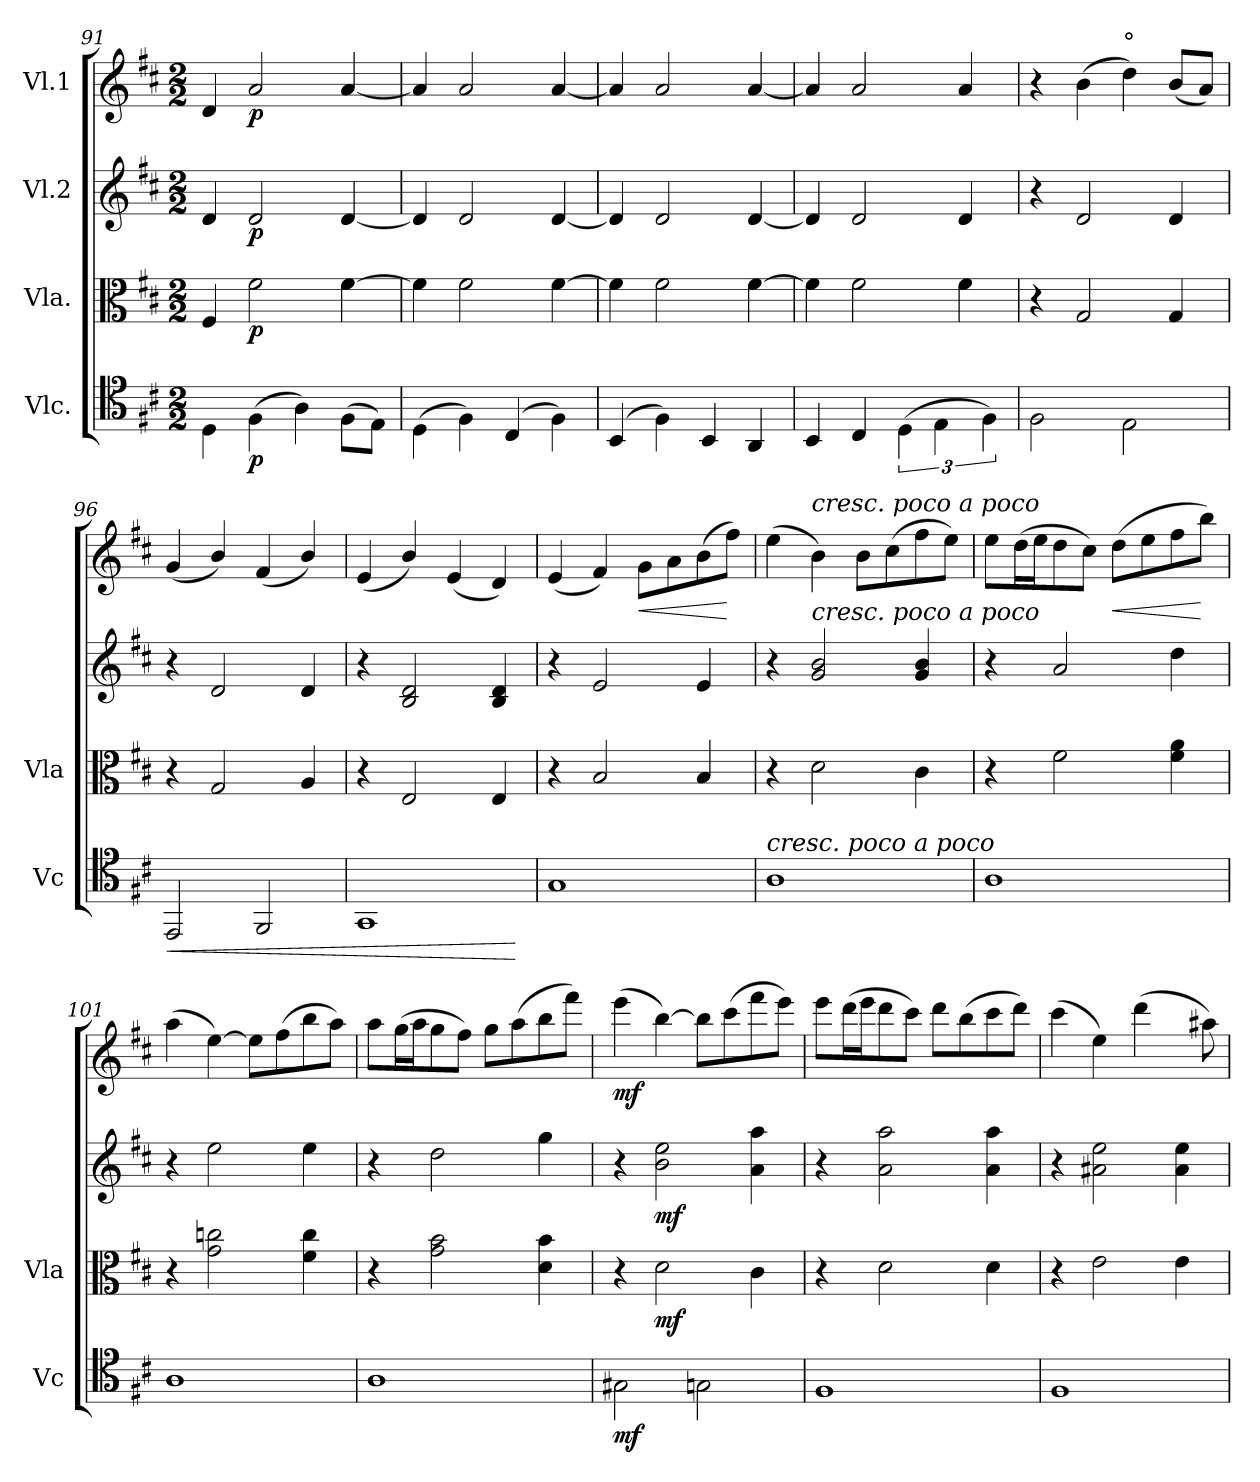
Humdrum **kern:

**kern	**dynam	**kern	**dynam	**kern	**dynam	**kern	**dynam
*part4	*part4	*part3	*part3	*part2	*part2	*part1	*part1
*staff4	*staff4	*staff3	*staff3	*staff2	*staff2	*staff1	*staff1
*I"Vlc.	*	*I"Vla.	*	*I"Vl.2	*	*I"Vl.1	*
*I'Vc	*	*I'Vla	*	*	*	*	*
!!LO:LB:g=z
*clefC4	*	*clefC3	*	*clefG2	*	*clefG2	*
*k[f#c#]	*	*k[f#c#]	*	*k[f#c#]	*	*k[f#c#]	*
*M2/2	*	*M2/2	*	*M2/2	*	*M2/2	*
=91	=91	=91	=91	=91	=91	=91	=91
4D\	.	4F#/	.	4d/	.	4d/	.
!	!LO:DY:b	!	!LO:DY:b	!	!LO:DY:b	!	!LO:DY:b
(4F#\	p	2f#\	p	2d/	p	2a/	p
4A\)	.	.	.	.	.	.	.
(8F#\L	.	[4f#\	.	[4d/	.	[4a/	.
8E\J)	.	.	.	.	.	.	.
=92	=92	=92	=92	=92	=92	=92	=92
(4D\	.	4f#\]	.	4d/]	.	4a/]	.
4F#\)	.	2f#\	.	2d/	.	2a/	.
(4C#/	.	.	.	.	.	.	.
4F#\)	.	[4f#\	.	[4d/	.	[4a/	.
!!LO:PB:g=z
=93	=93	=93	=93	=93	=93	=93	=93
(4BB/	.	4f#\]	.	4d/]	.	4a/]	.
4F#\)	.	2f#\	.	2d/	.	2a/	.
4BB/	.	.	.	.	.	.	.
4AA/	.	[4f#\	.	[4d/	.	[4a/	.
=94	=94	=94	=94	=94	=94	=94	=94
4BB/	.	4f#\]	.	4d/]	.	4a/]	.
4C#/	.	2f#\	.	2d/	.	2a/	.
(6D\	.	.	.	.	.	.	.
6E\	.	.	.	.	.	.	.
.	.	4f#\	.	4d/	.	4a/	.
6F#\)	.	.	.	.	.	.	.
=95	=95	=95	=95	=95	=95	=95	=95
2F#\	.	4r	.	4r	.	4r	.
.	.	2G/	.	2d/	.	(4b\	.
!	!	!	!	!	!	!LO:TX:a:t=°	!
2E\	.	.	.	.	.	4dd\)	.
.	.	4G/	.	4d/	.	(8b/L	.
.	.	.	.	.	.	8a/J)	.
=96	=96	=96	=96	=96	=96	=96	=96
!	!LO:HP:b	!	!	!	!	!	!
2EE/	<	4r	.	4r	.	(4g/	.
.	.	2G/	.	2d/	.	4b/)	.
2FF#/	.	.	.	.	.	(4f#/	.
.	.	4A/	.	4d/	.	4b/)	.
=97	=97	=97	=97	=97	=97	=97	=97
1GG	.	4r	.	4r	.	(4e/	.
.	.	2E/	.	2B/ 2d/	.	4b/)	.
.	.	.	.	.	.	(4e/	.
.	.	4E/	.	4B/ 4d/	.	4d/)	.
.	[	.	.	.	.	.	.
!!LO:LB:g=z
=98	=98	=98	=98	=98	=98	=98	=98
1G	.	4r	.	4r	.	(4e/	.
.	.	2B/	.	2e/	.	4f#/)	.
!	!	!	!	!	!	!	!LO:HP:b
.	.	.	.	.	.	8g\L	<
.	.	.	.	.	.	8a\	.
.	.	4B/	.	4e/	.	(8b\	.
.	.	.	.	.	.	8ff#\J)	[
!!LO:LB:g=z
=99	=99	=99	=99	=99	=99	=99	=99
!LO:TX:a:i:t=cresc.    poco    a      poco	!	!	!	!	!	!	!
1A	.	4r	.	4r	.	(4ee\	.
!	!	!	!	!	!	!LO:TX:a:i:t=cresc.    poco    a      poco	!
!	!	!	!	!LO:TX:a:i:t=cresc.    poco    a      poco	!	!	!
.	.	2d\	.	2g/ 2b/	.	4b\)	.
.	.	.	.	.	.	8b\L	.
.	.	.	.	.	.	(8cc#\	.
.	.	4c#\	.	4g/ 4b/	.	8ff#\	.
.	.	.	.	.	.	8ee\J)	.
=100	=100	=100	=100	=100	=100	=100	=100
1A	.	4r	.	4r	.	8ee\L	.
.	.	.	.	.	.	(16dd\L	.
.	.	.	.	.	.	16ee\J	.
.	.	2f#\	.	2a/	.	8dd\	.
.	.	.	.	.	.	8cc#\J)	.
!	!	!	!	!	!	!	!LO:HP:b
.	.	.	.	.	.	(8dd\L	<
.	.	.	.	.	.	8ee\	.
.	.	4f#\ 4a\	.	4dd\	.	8ff#\	.
.	.	.	.	.	.	8bb\J)	[
=101	=101	=101	=101	=101	=101	=101	=101
1A	.	4r	.	4r	.	(4aa\	.
.	.	2g\ 2ccn\	.	2ee\	.	[4ee\)	.
.	.	.	.	.	.	8ee\L]	.
.	.	.	.	.	.	(8ff#\	.
.	.	4f#\ 4cc\	.	4ee\	.	8bb\	.
.	.	.	.	.	.	8aa\J)	.
!!LO:LB:g=z
=102	=102	=102	=102	=102	=102	=102	=102
1A	.	4r	.	4r	.	8aa\L	.
.	.	.	.	.	.	(16gg\L	.
.	.	.	.	.	.	16aa\J	.
.	.	2g\ 2b\	.	2dd\	.	8gg\	.
.	.	.	.	.	.	8ff#\J)	.
.	.	.	.	.	.	8gg\L	.
.	.	.	.	.	.	(8aa\	.
.	.	4d\ 4b\	.	4gg\	.	8bb\	.
.	.	.	.	.	.	8fff#\J)	.
=103	=103	=103	=103	=103	=103	=103	=103
!	!LO:DY:b	!	!	!	!	!	!LO:DY:b
2G#X\	mf	4r	.	4r	.	(4eee\	mf
!	!	!	!LO:DY:b	!	!LO:DY:b	!	!
.	.	2d\	mf	2b\ 2ee\	mf	[4bb\)	.
2Gn\	.	.	.	.	.	8bb\L]	.
.	.	.	.	.	.	(8ccc#\	.
.	.	4c#\	.	4a\ 4aa\	.	8fff#\	.
.	.	.	.	.	.	8eee\J)	.
!!LO:PB:g=z
=104	=104	=104	=104	=104	=104	=104	=104
1F#	.	4r	.	4r	.	8eee\L	.
.	.	.	.	.	.	(16ddd\L	.
.	.	.	.	.	.	16eee\J	.
.	.	2d\	.	2a\ 2aa\	.	8ddd\	.
.	.	.	.	.	.	8ccc#\J)	.
.	.	.	.	.	.	8ddd\L	.
.	.	.	.	.	.	(8bb\	.
.	.	4d\	.	4a\ 4aa\	.	8ccc#\	.
.	.	.	.	.	.	8ddd\J)	.
=105	=105	=105	=105	=105	=105	=105	=105
1F#	.	4r	.	4r	.	(4ccc#\	.
.	.	2e\	.	2a#X\ 2ee\	.	4ee\)	.
.	.	.	.	.	.	(4ddd\	.
.	.	4e\	.	4a#\ 4ee\	.	8ryy	.
.	.	.	.	.	.	8aa#X\)	.
=	=	=	=	=	=	=	=
*-	*-	*-	*-	*-	*-	*-	*-
